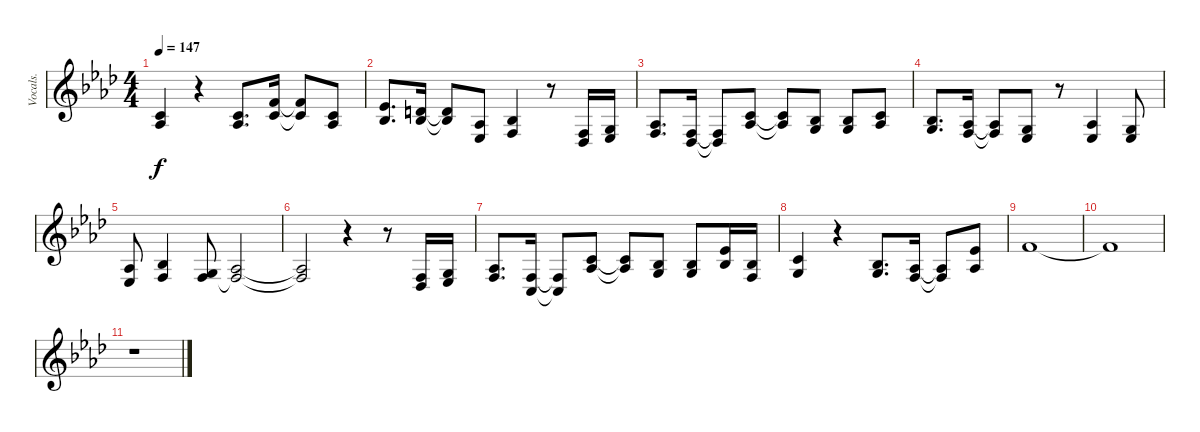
\track ("Vocals." "Vocals.") {instrument flute}
\staff {score}
\tuning (E4 B3 G3 D3 A2 E2) {hide}
\ts (4 4)
\tempo 147
\clef g2
\ks fminor
(1.2 1.3).4{dy f} r.4 (1.2 1.3).8{d} (1.1 1.2).16 (1.1{t} 1.2{t}).8 (1.2 1.3).8 |
(4.2 3.3).8{d} (3.2 3.3).16 (3.2{t} 3.3{t}).8 (1.3 1.4).8 (3.3 3.4).4 r.8 (3.4 4.5).16 (0.3 1.4).16 |
(1.3 3.4).8{d} (3.4 4.5).16 (3.4{t} 4.5{t}).8 (1.2 1.3).8 (1.2{t} 1.3{t}).8 (3.3 5.4).8 (0.3 8.4).8 (1.2 1.3).8 |
(3.3 5.4).8{d} (1.3 3.4).16 (1.3{t} 3.4{t}).8 (0.3 1.4).8 r.8 (1.3 1.4).4 (0.3 1.4).8 |
(1.3 1.4).8 (3.3 3.4).4 (0.3 3.4).8 (1.3 3.4{t}).2 |
(1.3{t} 3.4{t}).2 r.4 r.8 (3.4 4.5).16 (0.3 1.4).16 |
(1.3 3.4).8{d} (3.4 3.5).16 (3.4{t} 3.5{t}).8 (1.2 1.3).8 (1.2{t} 1.3{t}).8 (3.3 5.4).8 (0.3 8.4).8 (4.2 3.3).16 (3.3 3.4).16 |
(1.2 0.3).4 r.4 (0.3 8.4).8{d} (1.3 3.4).16 (1.3{t} 3.4{t}).8 (4.2 1.3).8 |
1.1.1 |
1.1{t}.1 |
r.1
